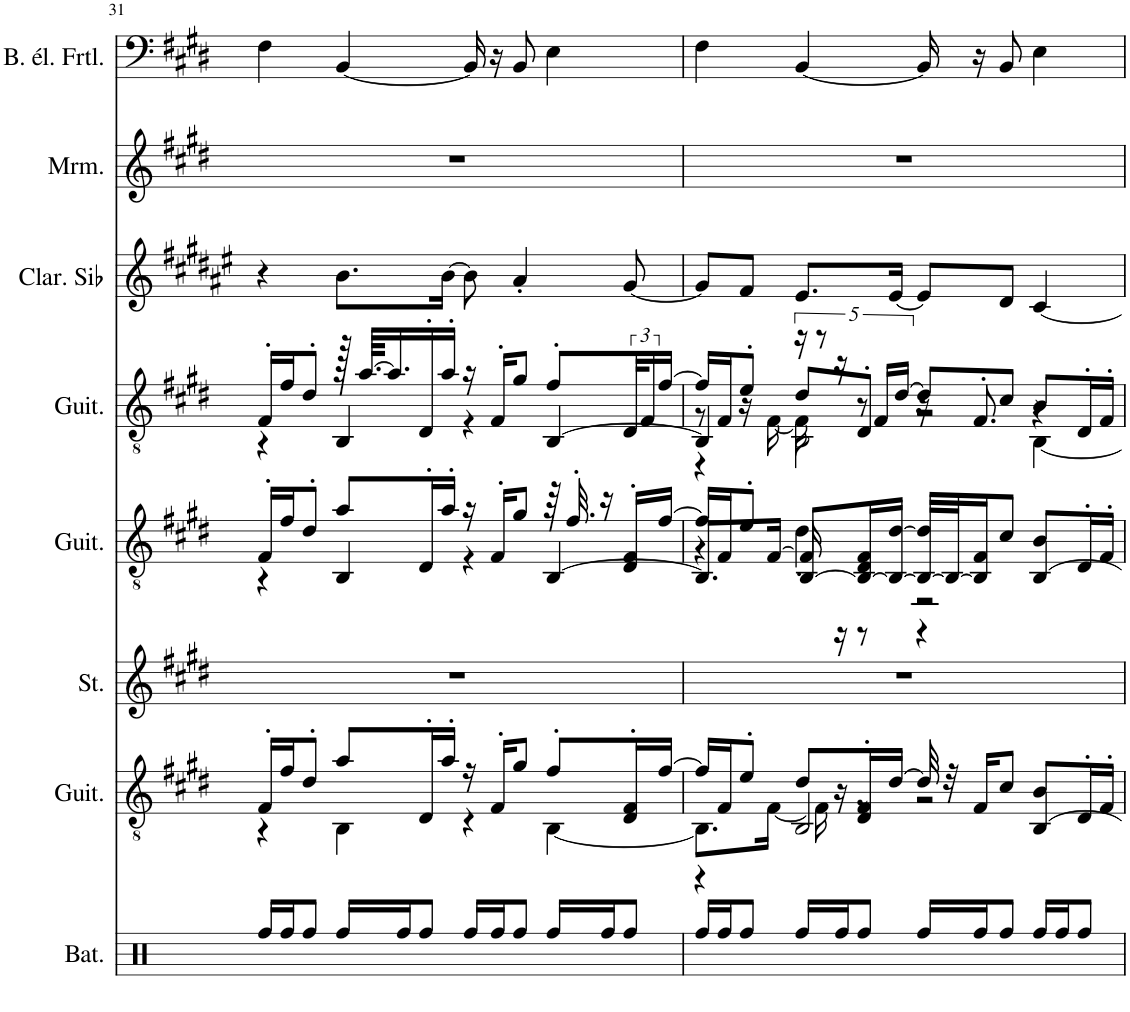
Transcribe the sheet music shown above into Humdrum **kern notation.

**kern	**kern	**kern	**kern	**kern	**kern	**kern	**kern
*part8	*part7	*part6	*part5	*part4	*part3	*part2	*part1
*staff8	*staff7	*staff6	*staff5	*staff4	*staff3	*staff2	*staff1
*I"Batterie, Drums	*I"Guitare acoustique, Acoustic Guitar (steel)	*I"Cordes, String Ensemble 1	*I"Guitare classique, Acoustic Guitar (nylon)	*I"Guitare acoustique, Electric Guitar (jazz)	*I"Clarinette en Sib	*I"Marimba (Double portée), Marimba	*I"Basse électrique fretless, Fretless Bass
*I'Bat.	*I'Guit.	*I'St.	*I'Guit.	*I'Guit.	*I'Clar. Sib	*I'Mrm.	*I'B. él. Frtl.
!!LO:PB:g=z
*clefX	*clefGv2	*clefG2	*clefGv2	*clefGv2	*clefG2	*clefG2	*clefF4
*	*	*	*	*	*Trd1c2	*	*Trd7c12
*k[]	*k[f#c#g#d#]	*k[f#c#g#d#]	*k[f#c#g#d#]	*k[f#c#g#d#]	*k[f#c#g#d#a#e#]	*k[f#c#g#d#]	*k[f#c#g#d#]
*M4/4	*M4/4	*M4/4	*M4/4	*M4/4	*M4/4	*M4/4	*M4/4
=31	=31	=31	=31	=31	=31	=31	=31
*	*^	*	*^	*^	*	*	*
16Rff/LL	16F#'/LL	4r	1r	16F#'/LL	4r	16F#'/LL	4r	4r	1r	4F#\
16Rff/J	16f#/J	.	.	16f#/J	.	16f#/J	.	.	.	.
8Rff/J	8d#'/J	.	.	8d#'/J	.	8d#'/J	.	.	.	.
16Rff/LL	8a/L	4BB\	.	8a/L	4BB/	128r	4BB/	8.b\L	.	[4BB/
.	.	.	.	.	.	[64.a/KKLL	.	.	.	.
.	.	.	.	.	.	16.a/]	.	.	.	.
16Rff/J	.	.	.	.	.	.	.	.	.	.
8Rff/J	16D#'/L	.	.	16D#'/L	.	16D#'/	.	.	.	.
.	16a'/JJ	.	.	16a'/JJ	.	16a'/JJ	.	[16b\Jk	.	.
16Rff/LL	16r	4r	.	16r	4r	16r	4r	8b\]	.	16BB/]
16Rff/J	16F#'/KL	.	.	16F#'/KL	.	16F#'/KL	.	.	.	16r
8Rff/J	8g#/J	.	.	8g#/J	.	8g#/J	.	4a#'/	.	8BB/
16Rff/LL	8f#'/L	[4BB\	.	64r	[4BB/	8f#'/L	[4BB/	.	.	4E\
.	.	.	.	32.f#'/	.	.	.	.	.	.
16Rff/J	.	.	.	16r	.	.	.	.	.	.
8Rff/J	16D#/' 16F#/'L	.	.	16D#/' 16F#/'LL	.	48D#/KL	.	[8g#/	.	.
.	.	.	.	.	.	24F#/	.	.	.	.
.	[16f#/JJ	.	.	[16f#/JJ	.	[16f#/JJ	.	.	.	.
=32	=32	=32	=32	=32	=32	=32	=32	=32	=32	=32
*	*	*^	*	*	*^	*^	*^	*	*	*
16Rff/LL	16f#/LL]	8.BB\L]	4r	1r	16f#/LL]	4r	8.BB/L]	16f#/LL]	8r	4BB/]	4r	8g#/L]	1r	4F#\
16Rff/J	16F#/J	.	.	.	16F#/J	.	.	16F#/J	.	.	.	.	.	.
8Rff/J	8e'/J	.	.	.	8e'/J	.	.	8e'/J	16r	.	.	8f#/J	.	.
.	.	[16F#\Jk	.	.	.	.	[16F#/Jk	.	[16F#\	.	.	.	.	.
16Rff/LL	8d#/L	16F#\]	2BB/	.	[8BB/L	4d#'\	16F#/]	20r	16F#\]	8d#/L	2BB\	8.e#/L	.	[4BB/
.	.	.	.	.	.	.	.	10r	.	.	.	.	.	.
16Rff/J	.	16r	.	.	.	.	16r	.	16r	.	.	.	.	.
8Rff/J	16D#/' 16F#/'L	8r	.	.	16BB/_ 16D#/ 16F#/L	.	8r	.	8r	8D#'/J	.	.	.	.
.	.	.	.	.	.	.	.	20F#/LL	.	.	.	.	.	.
.	[16d#/JJ	.	.	.	16BB/_ [16d#/JJ	.	.	.	.	.	.	[16e#/Jk	.	.
.	.	.	.	.	.	.	.	[20d#/JJ	.	.	.	.	.	.
16Rff/LL	32d#/]	2r	.	.	32BB/_ 32d#/]LLL	2r	4r	8d#/L]	2r	16r	.	8e#/L]	.	16BB/]
.	32r	.	.	.	32BB/J_	.	.	.	.	.	.	.	.	.
16Rff/J	16F#/KL	.	.	.	16BB/] 16F#/J	.	.	.	.	8.F#'/	.	.	.	16r
8Rff/J	8c#/J	.	.	.	8c#/J	.	.	8c#/J	.	.	.	8d#/J	.	8BB/
16Rff/LL	8B/L	.	[4BB/	.	8B/L	.	[4BB/	8B/L	.	4r	[4BB\	[4c#/	.	4E\
16Rff/J	.	.	.	.	.	.	.	.	.	.	.	.	.	.
8Rff/J	16D#'/L	.	.	.	16D#'/L	.	.	16D#'/L	.	.	.	.	.	.
.	16F#'/JJ	.	.	.	16F#'/JJ	.	.	16F#'/JJ	.	.	.	.	.	.
*	*	*	*	*	*v	*v	*v	*	*	*	*	*	*	*
*	*v	*v	*v	*	*	*v	*v	*v	*v	*	*	*
=	=	=	=	=	=	=	=
*-	*-	*-	*-	*-	*-	*-	*-
